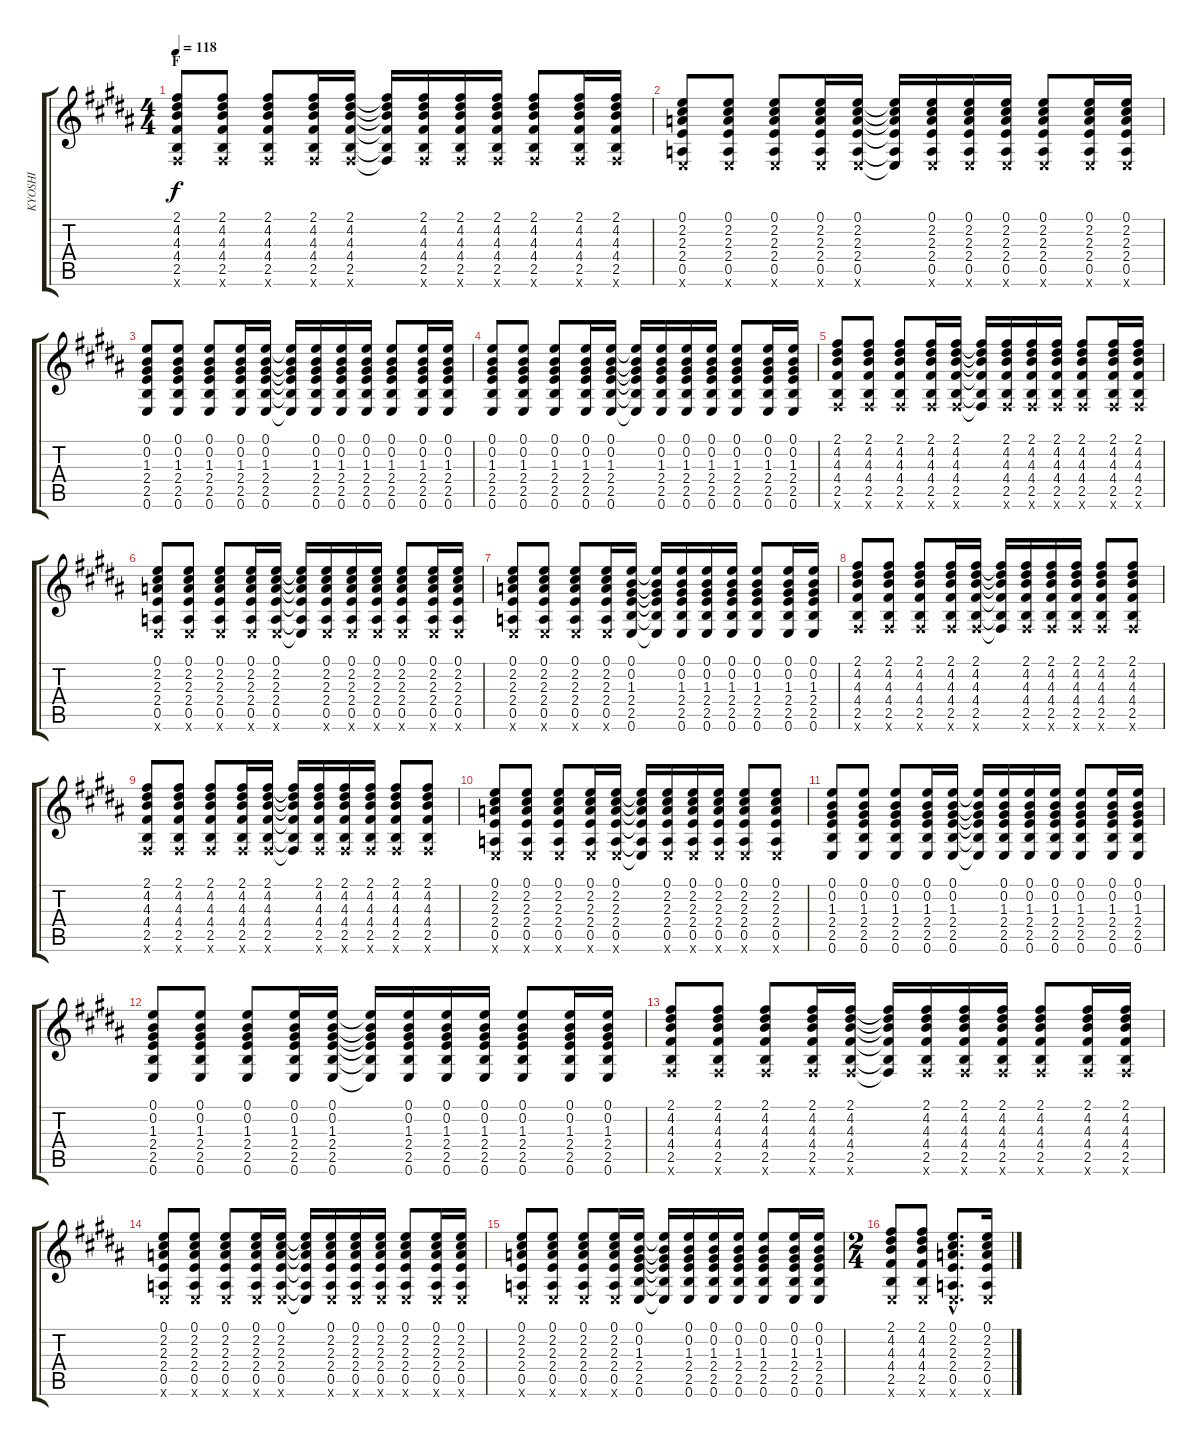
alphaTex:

\track ("KYOSHI" "KYOSHI") {instrument acousticguitarnylon}
\staff {score tabs}
\tuning (E4 B3 G3 D3 A2 E2) {hide}
\ts (4 4)
\section ("" "F")
\tempo 118
\clef g2
\ks b
(2.1 4.2 4.3 4.4 2.5 2.6{x}).8{dy f} (2.1 4.2 4.3 4.4 2.5 2.6{x}).8 (2.1 4.2 4.3 4.4 2.5 2.6{x}).8 (2.1 4.2 4.3 4.4 2.5 2.6{x}).16 (2.1 4.2 4.3 4.4 2.5 2.6{x}).16 (2.1{t} 4.2{t} 4.3{t} 4.4{t} 2.5{t} 2.6{t}).16 (2.1 4.2 4.3 4.4 2.5 2.6{x}).16 (2.1 4.2 4.3 4.4 2.5 2.6{x}).16 (2.1 4.2 4.3 4.4 2.5 2.6{x}).16 (2.1 4.2 4.3 4.4 2.5 2.6{x}).8 (2.1 4.2 4.3 4.4 2.5 2.6{x}).16 (2.1 4.2 4.3 4.4 2.5 2.6{x}).16 |
(0.1 2.2 2.3 2.4 0.5 0.6{x}).8 (0.1 2.2 2.3 2.4 0.5 0.6{x}).8 (0.1 2.2 2.3 2.4 0.5 0.6{x}).8 (0.1 2.2 2.3 2.4 0.5 0.6{x}).16 (0.1 2.2 2.3 2.4 0.5 0.6{x}).16 (0.1{t} 2.2{t} 2.3{t} 2.4{t} 0.5{t} 0.6{t}).16 (0.1 2.2 2.3 2.4 0.5 0.6{x}).16 (0.1 2.2 2.3 2.4 0.5 0.6{x}).16 (0.1 2.2 2.3 2.4 0.5 0.6{x}).16 (0.1 2.2 2.3 2.4 0.5 0.6{x}).8 (0.1 2.2 2.3 2.4 0.5 0.6{x}).16 (0.1 2.2 2.3 2.4 0.5 0.6{x}).16 |
(0.1 0.2 1.3 2.4 2.5 0.6).8 (0.1 0.2 1.3 2.4 2.5 0.6).8 (0.1 0.2 1.3 2.4 2.5 0.6).8 (0.1 0.2 1.3 2.4 2.5 0.6).16 (0.1 0.2 1.3 2.4 2.5 0.6).16 (0.1{t} 0.2{t} 1.3{t} 2.4{t} 2.5{t} 0.6{t}).16 (0.1 0.2 1.3 2.4 2.5 0.6).16 (0.1 0.2 1.3 2.4 2.5 0.6).16 (0.1 0.2 1.3 2.4 2.5 0.6).16 (0.1 0.2 1.3 2.4 2.5 0.6).8 (0.1 0.2 1.3 2.4 2.5 0.6).16 (0.1 0.2 1.3 2.4 2.5 0.6).16 |
(0.1 0.2 1.3 2.4 2.5 0.6).8 (0.1 0.2 1.3 2.4 2.5 0.6).8 (0.1 0.2 1.3 2.4 2.5 0.6).8 (0.1 0.2 1.3 2.4 2.5 0.6).16 (0.1 0.2 1.3 2.4 2.5 0.6).16 (0.1{t} 0.2{t} 1.3{t} 2.4{t} 2.5{t} 0.6{t}).16 (0.1 0.2 1.3 2.4 2.5 0.6).16 (0.1 0.2 1.3 2.4 2.5 0.6).16 (0.1 0.2 1.3 2.4 2.5 0.6).16 (0.1 0.2 1.3 2.4 2.5 0.6).8 (0.1 0.2 1.3 2.4 2.5 0.6).16 (0.1 0.2 1.3 2.4 2.5 0.6).16 |
(2.1 4.2 4.3 4.4 2.5 2.6{x}).8 (2.1 4.2 4.3 4.4 2.5 2.6{x}).8 (2.1 4.2 4.3 4.4 2.5 2.6{x}).8 (2.1 4.2 4.3 4.4 2.5 2.6{x}).16 (2.1 4.2 4.3 4.4 2.5 2.6{x}).16 (2.1{t} 4.2{t} 4.3{t} 4.4{t} 2.5{t} 2.6{t}).16 (2.1 4.2 4.3 4.4 2.5 2.6{x}).16 (2.1 4.2 4.3 4.4 2.5 2.6{x}).16 (2.1 4.2 4.3 4.4 2.5 2.6{x}).16 (2.1 4.2 4.3 4.4 2.5 2.6{x}).8 (2.1 4.2 4.3 4.4 2.5 2.6{x}).16 (2.1 4.2 4.3 4.4 2.5 2.6{x}).16 |
(0.1 2.2 2.3 2.4 0.5 0.6{x}).8 (0.1 2.2 2.3 2.4 0.5 0.6{x}).8 (0.1 2.2 2.3 2.4 0.5 0.6{x}).8 (0.1 2.2 2.3 2.4 0.5 0.6{x}).16 (0.1 2.2 2.3 2.4 0.5 0.6{x}).16 (0.1{t} 2.2{t} 2.3{t} 2.4{t} 0.5{t} 0.6{t}).16 (0.1 2.2 2.3 2.4 0.5 0.6{x}).16 (0.1 2.2 2.3 2.4 0.5 0.6{x}).16 (0.1 2.2 2.3 2.4 0.5 0.6{x}).16 (0.1 2.2 2.3 2.4 0.5 0.6{x}).8 (0.1 2.2 2.3 2.4 0.5 0.6{x}).16 (0.1 2.2 2.3 2.4 0.5 0.6{x}).16 |
(0.1 2.2 2.3 2.4 0.5 0.6{x}).8 (0.1 2.2 2.3 2.4 0.5 0.6{x}).8 (0.1 2.2 2.3 2.4 0.5 0.6{x}).8 (0.1 2.2 2.3 2.4 0.5 0.6{x}).16 (0.1 0.2 1.3 2.4 2.5 0.6).16 (0.1{t} 0.2{t} 1.3{t} 2.4{t} 2.5{t} 0.6{t}).16 (0.1 0.2 1.3 2.4 2.5 0.6).16 (0.1 0.2 1.3 2.4 2.5 0.6).16 (0.1 0.2 1.3 2.4 2.5 0.6).16 (0.1 0.2 1.3 2.4 2.5 0.6).8 (0.1 0.2 1.3 2.4 2.5 0.6).16 (0.1 0.2 1.3 2.4 2.5 0.6).16 |
(2.1 4.2 4.3 4.4 2.5 2.6{x}).8 (2.1 4.2 4.3 4.4 2.5 2.6{x}).8 (2.1 4.2 4.3 4.4 2.5 2.6{x}).8 (2.1 4.2 4.3 4.4 2.5 2.6{x}).16 (2.1 4.2 4.3 4.4 2.5 2.6{x}).16 (2.1{t} 4.2{t} 4.3{t} 4.4{t} 2.5{t} 2.6{t}).16 (2.1 4.2 4.3 4.4 2.5 2.6{x}).16 (2.1 4.2 4.3 4.4 2.5 2.6{x}).16 (2.1 4.2 4.3 4.4 2.5 2.6{x}).16 (2.1 4.2 4.3 4.4 2.5 2.6{x}).8 (2.1 4.2 4.3 4.4 2.5 2.6{x}).8 |
(2.1 4.2 4.3 4.4 2.5 2.6{x}).8 (2.1 4.2 4.3 4.4 2.5 2.6{x}).8 (2.1 4.2 4.3 4.4 2.5 2.6{x}).8 (2.1 4.2 4.3 4.4 2.5 2.6{x}).16 (2.1 4.2 4.3 4.4 2.5 2.6{x}).16 (2.1{t} 4.2{t} 4.3{t} 4.4{t} 2.5{t} 2.6{t}).16 (2.1 4.2 4.3 4.4 2.5 2.6{x}).16 (2.1 4.2 4.3 4.4 2.5 2.6{x}).16 (2.1 4.2 4.3 4.4 2.5 2.6{x}).16 (2.1 4.2 4.3 4.4 2.5 2.6{x}).8 (2.1 4.2 4.3 4.4 2.5 2.6{x}).8 |
(0.1 2.2 2.3 2.4 0.5 0.6{x}).8 (0.1 2.2 2.3 2.4 0.5 0.6{x}).8 (0.1 2.2 2.3 2.4 0.5 0.6{x}).8 (0.1 2.2 2.3 2.4 0.5 0.6{x}).16 (0.1 2.2 2.3 2.4 0.5 0.6{x}).16 (0.1{t} 2.2{t} 2.3{t} 2.4{t} 0.5{t} 0.6{t}).16 (0.1 2.2 2.3 2.4 0.5 0.6{x}).16 (0.1 2.2 2.3 2.4 0.5 0.6{x}).16 (0.1 2.2 2.3 2.4 0.5 0.6{x}).16 (0.1 2.2 2.3 2.4 0.5 0.6{x}).8 (0.1 2.2 2.3 2.4 0.5 0.6{x}).8 |
(0.1 0.2 1.3 2.4 2.5 0.6).8 (0.1 0.2 1.3 2.4 2.5 0.6).8 (0.1 0.2 1.3 2.4 2.5 0.6).8 (0.1 0.2 1.3 2.4 2.5 0.6).16 (0.1 0.2 1.3 2.4 2.5 0.6).16 (0.1{t} 0.2{t} 1.3{t} 2.4{t} 2.5{t} 0.6{t}).16 (0.1 0.2 1.3 2.4 2.5 0.6).16 (0.1 0.2 1.3 2.4 2.5 0.6).16 (0.1 0.2 1.3 2.4 2.5 0.6).16 (0.1 0.2 1.3 2.4 2.5 0.6).8 (0.1 0.2 1.3 2.4 2.5 0.6).16 (0.1 0.2 1.3 2.4 2.5 0.6).16 |
(0.1 0.2 1.3 2.4 2.5 0.6).8 (0.1 0.2 1.3 2.4 2.5 0.6).8 (0.1 0.2 1.3 2.4 2.5 0.6).8 (0.1 0.2 1.3 2.4 2.5 0.6).16 (0.1 0.2 1.3 2.4 2.5 0.6).16 (0.1{t} 0.2{t} 1.3{t} 2.4{t} 2.5{t} 0.6{t}).16 (0.1 0.2 1.3 2.4 2.5 0.6).16 (0.1 0.2 1.3 2.4 2.5 0.6).16 (0.1 0.2 1.3 2.4 2.5 0.6).16 (0.1 0.2 1.3 2.4 2.5 0.6).8 (0.1 0.2 1.3 2.4 2.5 0.6).16 (0.1 0.2 1.3 2.4 2.5 0.6).16 |
(2.1 4.2 4.3 4.4 2.5 2.6{x}).8 (2.1 4.2 4.3 4.4 2.5 2.6{x}).8 (2.1 4.2 4.3 4.4 2.5 2.6{x}).8 (2.1 4.2 4.3 4.4 2.5 2.6{x}).16 (2.1 4.2 4.3 4.4 2.5 2.6{x}).16 (2.1{t} 4.2{t} 4.3{t} 4.4{t} 2.5{t} 2.6{t}).16 (2.1 4.2 4.3 4.4 2.5 2.6{x}).16 (2.1 4.2 4.3 4.4 2.5 2.6{x}).16 (2.1 4.2 4.3 4.4 2.5 2.6{x}).16 (2.1 4.2 4.3 4.4 2.5 2.6{x}).8 (2.1 4.2 4.3 4.4 2.5 2.6{x}).16 (2.1 4.2 4.3 4.4 2.5 2.6{x}).16 |
(0.1 2.2 2.3 2.4 0.5 0.6{x}).8 (0.1 2.2 2.3 2.4 0.5 0.6{x}).8 (0.1 2.2 2.3 2.4 0.5 0.6{x}).8 (0.1 2.2 2.3 2.4 0.5 0.6{x}).16 (0.1 2.2 2.3 2.4 0.5 0.6{x}).16 (0.1{t} 2.2{t} 2.3{t} 2.4{t} 0.5{t} 0.6{t}).16 (0.1 2.2 2.3 2.4 0.5 0.6{x}).16 (0.1 2.2 2.3 2.4 0.5 0.6{x}).16 (0.1 2.2 2.3 2.4 0.5 0.6{x}).16 (0.1 2.2 2.3 2.4 0.5 0.6{x}).8 (0.1 2.2 2.3 2.4 0.5 0.6{x}).16 (0.1 2.2 2.3 2.4 0.5 0.6{x}).16 |
(0.1 2.2 2.3 2.4 0.5 0.6{x}).8 (0.1 2.2 2.3 2.4 0.5 0.6{x}).8 (0.1 2.2 2.3 2.4 0.5 0.6{x}).8 (0.1 2.2 2.3 2.4 0.5 0.6{x}).16 (0.1 0.2 1.3 2.4 2.5 0.6).16 (0.1{t} 0.2{t} 1.3{t} 2.4{t} 2.5{t} 0.6{t}).16 (0.1 0.2 1.3 2.4 2.5 0.6).16 (0.1 0.2 1.3 2.4 2.5 0.6).16 (0.1 0.2 1.3 2.4 2.5 0.6).16 (0.1 0.2 1.3 2.4 2.5 0.6).8 (0.1 0.2 1.3 2.4 2.5 0.6).16 (0.1 0.2 1.3 2.4 2.5 0.6).16 |
\ts (2 4)
(2.1 4.2 4.3 4.4 2.5 0.6{x}).8 (2.1 4.2 4.3 4.4 2.5 0.6{x}).8 (0.1{hac} 2.2{hac} 2.3{hac} 2.4{hac} 0.5{hac} 0.6{hac x}).8{d} (0.1 2.2 2.3 2.4 0.5 0.6{x}).16
